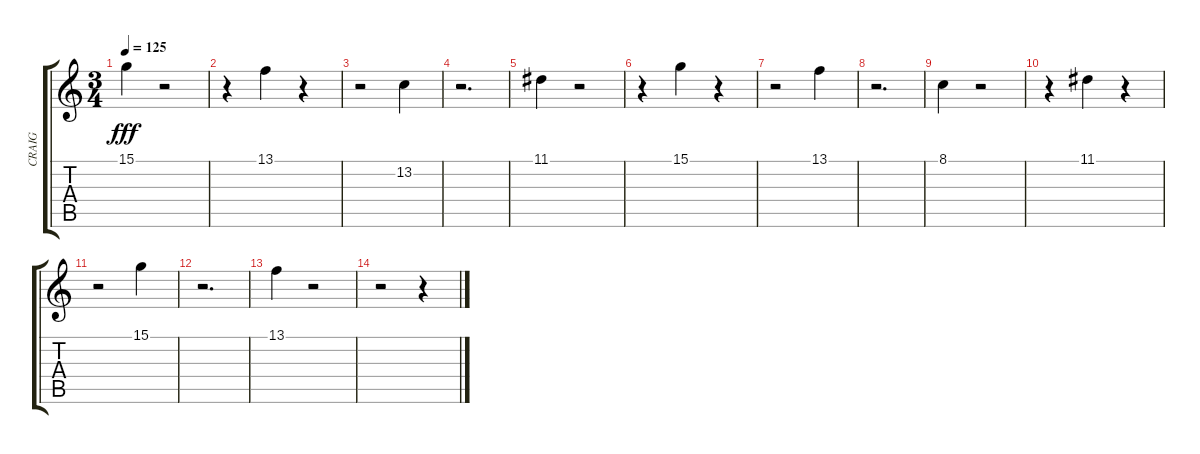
\track ("CRAIG" "CRAIG") {instrument fx4atmosphere}
\staff {score tabs}
\tuning (E4 B3 G3 D3 A2 E2) {hide}
\ts (3 4)
\tempo 125
\clef g2
\ks c
15.1.4{dy fff} r.2 |
r.4 13.1.4 r.4 |
r.2 13.2.4 |
r.2{d} |
11.1.4 r.2 |
r.4 15.1.4 r.4 |
r.2 13.1.4 |
r.2{d} |
8.1.4 r.2 |
r.4 11.1.4 r.4 |
r.2 15.1.4 |
r.2{d} |
13.1.4 r.2 |
r.2 r.4
